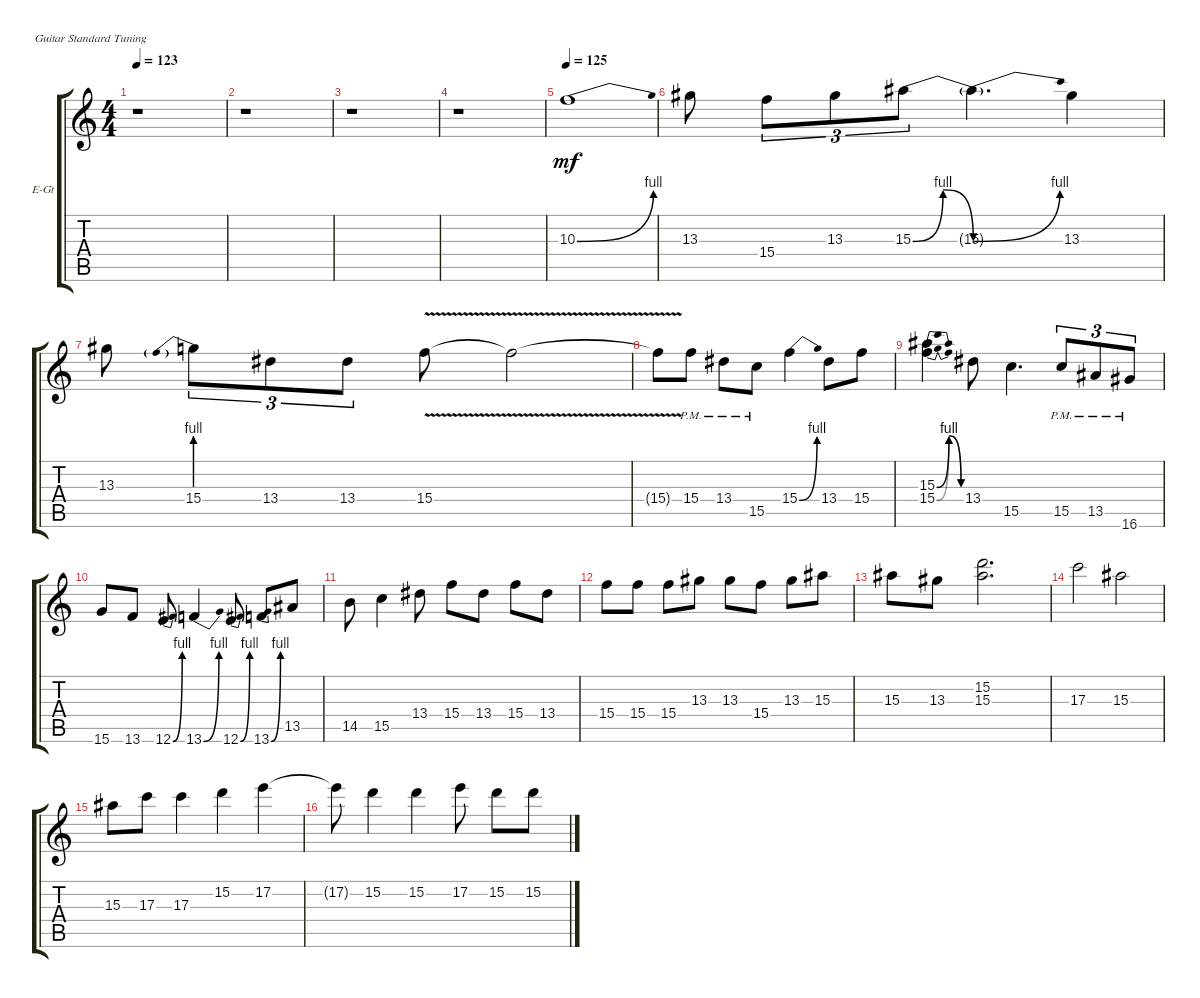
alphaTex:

\defaultSystemsLayout 4
\bracketExtendMode groupsimilarinstruments
\firstSystemTrackNameOrientation horizontal
\otherSystemsTrackNameOrientation horizontal
\track ("Criss solo" "E-Gt") {instrument distortionguitar}
\staff {score tabs}
\tuning (E4 B3 G3 D3 A2 E2)
\ts (4 4)
\tempo 123
\clef g2
\ks c
r.1{dy mf} |
r.1 |
r.1 |
r.1 |
\tempo 125
10.3{be (bend 0 0 15 4)}.1 |
13.3.8 15.4.8{tu (3 2)} 13.3.8{tu (3 2)} 15.3{be (bendrelease 0 0 45 4 45 4 59.4 0)}.8{tu (3 2)} 15.3{be (bend 0 0 15 4) t}.4{d} 13.3.4 |
13.3.8 15.4{be (prebend 0 4 60 4)}.8{tu (3 2)} 13.4.8{tu (3 2)} 13.4.8{tu (3 2)} 15.4{v}.8 15.4{v t}.2 |
15.4{t}.8 15.4{pm}.8 13.4{pm}.8 15.5{pm}.8 15.4{be (bend 0 0 15 4)}.4 13.4.8 15.4.8 |
(15.3{be (bendrelease 0 0 10.2 4 20.4 4 30 0)} 15.4{be (bendrelease 0 0 10.2 4 20.4 4 30 0)}).4 13.4.8 15.5.4{d} 15.5{pm}.8{tu (3 2)} 13.5{pm}.8{tu (3 2)} 16.6{pm}.8{tu (3 2)} |
15.6.8 13.6.8 12.6{be (bend 0 0 15 4)}.8 13.6{be (bend 0 0 15 4)}.4 12.6{be (bend 0 0 15 4)}.8 13.6{be (bend 0 0 15 4)}.8 13.5.8 |
14.5.8 15.5.4 13.4.8 15.4.8 13.4.8 15.4.8 13.4.8 |
15.4.8 15.4.8 15.4.8 13.3.8 13.3.8 15.4.8 13.3.8 15.3.8 |
15.3.8 13.3.8 (15.3 15.2).2{d} |
17.3.2 15.3.2 |
15.3.8 17.3.8 17.3.4 15.2.4 17.2.4 |
17.2{t}.8 15.2.4 15.2.4 17.2.8 15.2.8 15.2.8
